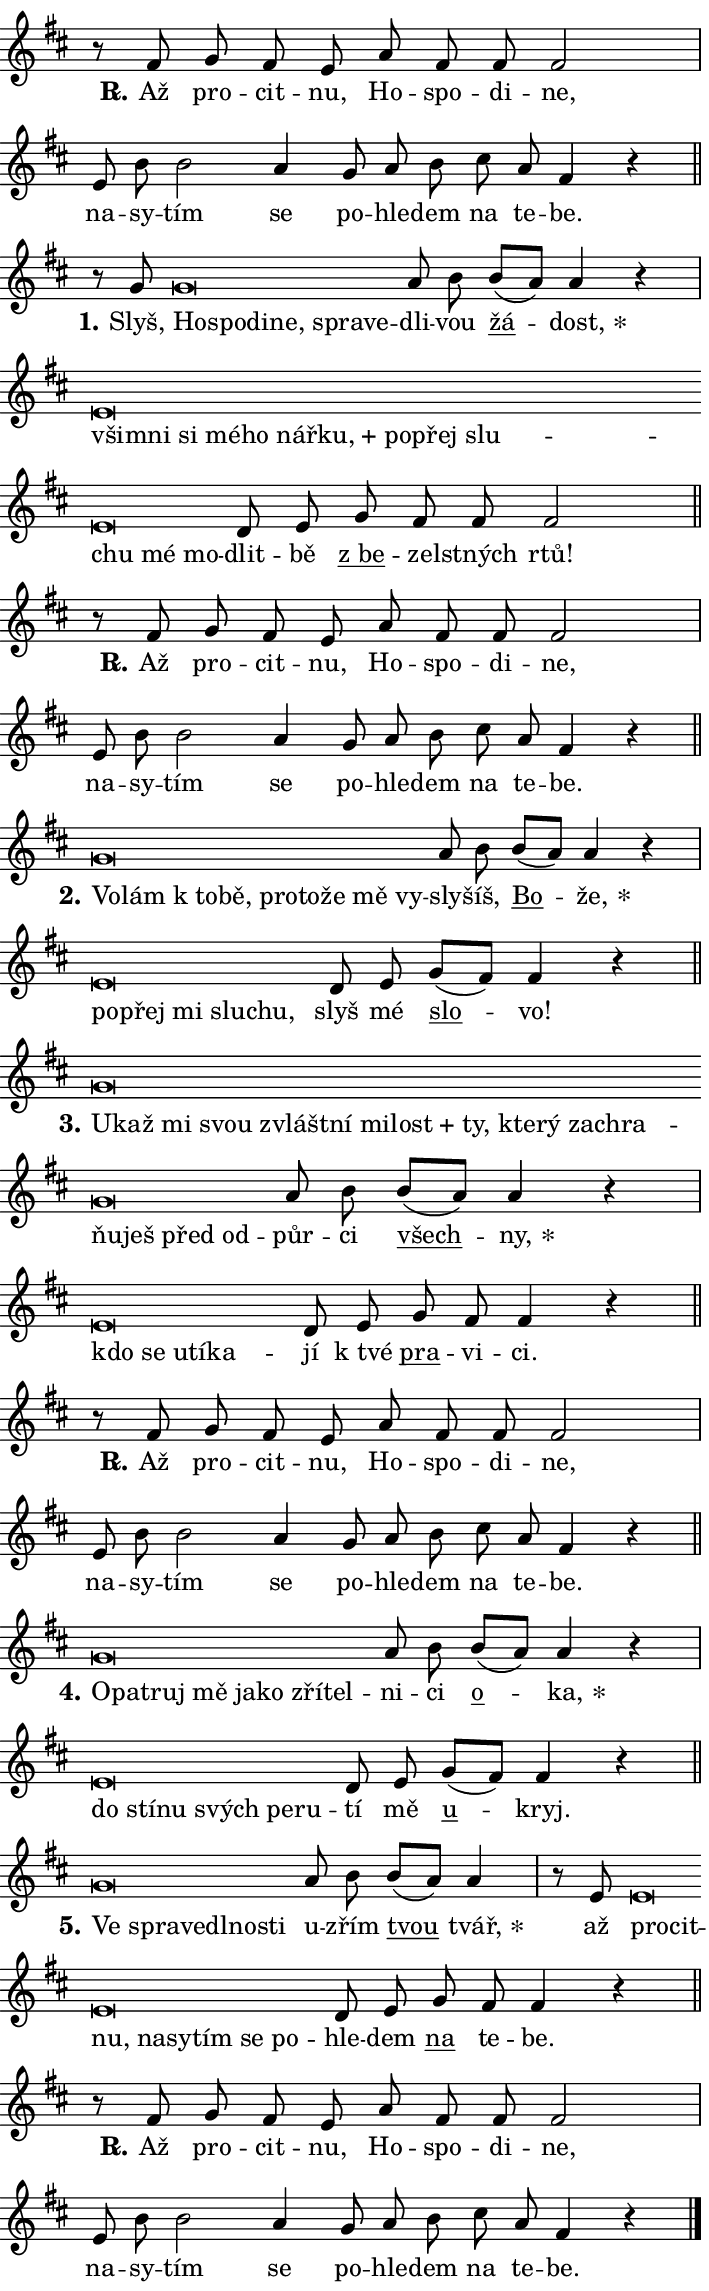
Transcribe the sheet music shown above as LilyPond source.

\version "2.24.0"
\header { tagline = "" }
\paper {
  indent = 0\cm
  top-margin = 0\cm
  right-margin = 0.13\cm % to fit lyric hyphens
  bottom-margin = 0\cm
  left-margin = 0\cm
  paper-width = 12\cm
  page-breaking = #ly:one-page-breaking
  system-system-spacing.basic-distance = #11
  score-system-spacing.basic-distance = #11
  ragged-last = ##f
}


%% Author: Thomas Morley
%% https://lists.gnu.org/archive/html/lilypond-user/2020-05/msg00002.html
#(define (line-position grob)
"Returns position of @var[grob} in current system:
   @code{'start}, if at first time-step
   @code{'end}, if at last time-step
   @code{'middle} otherwise
"
  (let* ((col (ly:item-get-column grob))
         (ln (ly:grob-object col 'left-neighbor))
         (rn (ly:grob-object col 'right-neighbor))
         (col-to-check-left (if (ly:grob? ln) ln col))
         (col-to-check-right (if (ly:grob? rn) rn col))
         (break-dir-left
           (and
             (ly:grob-property col-to-check-left 'non-musical #f)
             (ly:item-break-dir col-to-check-left)))
         (break-dir-right
           (and
             (ly:grob-property col-to-check-right 'non-musical #f)
             (ly:item-break-dir col-to-check-right))))
        (cond ((eqv? 1 break-dir-left) 'start)
              ((eqv? -1 break-dir-right) 'end)
              (else 'middle))))

#(define (tranparent-at-line-position vctor)
  (lambda (grob)
  "Relying on @code{line-position} select the relevant enry from @var{vctor}.
Used to determine transparency,"
    (case (line-position grob)
      ((end) (not (vector-ref vctor 0)))
      ((middle) (not (vector-ref vctor 1)))
      ((start) (not (vector-ref vctor 2))))))

noteHeadBreakVisibility =
#(define-music-function (break-visibility)(vector?)
"Makes @code{NoteHead}s transparent relying on @var{break-visibility}"
#{
  \override NoteHead.transparent =
    #(tranparent-at-line-position break-visibility)
#})

#(define delete-ledgers-for-transparent-note-heads
  (lambda (grob)
    "Reads whether a @code{NoteHead} is transparent.
If so this @code{NoteHead} is removed from @code{'note-heads} from
@var{grob}, which is supposed to be @code{LedgerLineSpanner}.
As a result ledgers are not printed for this @code{NoteHead}"
    (let* ((nhds-array (ly:grob-object grob 'note-heads))
           (nhds-list
             (if (ly:grob-array? nhds-array)
                 (ly:grob-array->list nhds-array)
                 '()))
           ;; Relies on the transparent-property being done before
           ;; Staff.LedgerLineSpanner.after-line-breaking is executed.
           ;; This is fragile ...
           (to-keep
             (remove
               (lambda (nhd)
                 (ly:grob-property nhd 'transparent #f))
               nhds-list)))
      ;; TODO find a better method to iterate over grob-arrays, similiar
      ;; to filter/remove etc for lists
      ;; For now rebuilt from scratch
      (set! (ly:grob-object grob 'note-heads)  '())
      (for-each
        (lambda (nhd)
          (ly:pointer-group-interface::add-grob grob 'note-heads nhd))
        to-keep))))

squashNotes = {
  \override NoteHead.X-extent = #'(-0.2 . 0.2)
  \override NoteHead.Y-extent = #'(-0.75 . 0)
  \override NoteHead.stencil =
    #(lambda (grob)
       (let ((pos (ly:grob-property grob 'staff-position)))
         (begin
           (if (< pos -7) (display "ERROR: Lower brevis then expected\n") (display ""))
           (if (<= pos -6) ly:text-interface::print ly:note-head::print))))
}
unSquashNotes = {
  \revert NoteHead.X-extent
  \revert NoteHead.Y-extent
  \revert NoteHead.stencil
}

hideNotes = \noteHeadBreakVisibility #begin-of-line-visible
unHideNotes = \noteHeadBreakVisibility #all-visible

% work-around for resetting accidentals
% https://lilypond.org/doc/v2.23/Documentation/notation/displaying-rhythms#unmetered-music
cadenzaMeasure = {
  \cadenzaOff
  \partial 1024 s1024
  \cadenzaOn
}

#(define-markup-command (accent layout props text) (markup?)
  "Underline accented syllable"
  (interpret-markup layout props
    #{\markup \override #'(offset . 4.3) \underline { #text }#}))

responsum = \markup \concat {
  "R" \hspace #-1.05 \path #0.1 #'((moveto 0 0.07) (lineto 0.9 0.8)) \hspace #0.05 "."
}

spaceSize = #0.6828661417322834 % exact space size for TeX Gyre Schola

\layout {
  \context {
    \Staff
    \remove "Time_signature_engraver"
    \override LedgerLineSpanner.after-line-breaking = #delete-ledgers-for-transparent-note-heads
  }
  \context {
    \Lyrics {
      \override LyricSpace.minimum-distance = \spaceSize
      \override LyricText.font-name = #"TeX Gyre Schola"
      \override LyricText.font-size = 1
      \override StanzaNumber.font-name = #"TeX Gyre Schola Bold"
      \override StanzaNumber.font-size = 1
    }
  }
  \context {
    \Score 
    \override NoteHead.text =
      #(lambda (grob) 
        (let ((pos (ly:grob-property grob 'staff-position)))
          #{\markup {
            \combine
              \halign #-0.55 \raise #(if (= pos -6) 0 0.5) \override #'(thickness . 2) \draw-line #'(3.2 . 0)
              \musicglyph "noteheads.sM1"
          }#}))
  }
}

% magnetic-lyrics.ily
%
%   written by
%     Jean Abou Samra <jean@abou-samra.fr>
%     Werner Lemberg <wl@gnu.org>
%
%   adapted by
%     Jiri Hon <jiri.hon@gmail.com>
%
% Version 2022-Apr-15

% https://www.mail-archive.com/lilypond-user@gnu.org/msg149350.html

#(define (Left_hyphen_pointer_engraver context)
   "Collect syllable-hyphen-syllable occurrences in lyrics and store
them in properties.  This engraver only looks to the left.  For
example, if the lyrics input is @code{foo -- bar}, it does the
following.

@itemize @bullet
@item
Set the @code{text} property of the @code{LyricHyphen} grob between
@q{foo} and @q{bar} to @code{foo}.

@item
Set the @code{left-hyphen} property of the @code{LyricText} grob with
text @q{foo} to the @code{LyricHyphen} grob between @q{foo} and
@q{bar}.
@end itemize

Use this auxiliary engraver in combination with the
@code{lyric-@/text::@/apply-@/magnetic-@/offset!} hook."
   (let ((hyphen #f)
         (text #f))
     (make-engraver
      (acknowledgers
       ((lyric-syllable-interface engraver grob source-engraver)
        (set! text grob)))
      (end-acknowledgers
       ((lyric-hyphen-interface engraver grob source-engraver)
        ;(when (not (grob::has-interface grob 'lyric-space-interface))
          (set! hyphen grob)));)
      ((stop-translation-timestep engraver)
       (when (and text hyphen)
         (ly:grob-set-object! text 'left-hyphen hyphen))
       (set! text #f)
       (set! hyphen #f)))))

#(define (lyric-text::apply-magnetic-offset! grob)
   "If the space between two syllables is less than the value in
property @code{LyricText@/.details@/.squash-threshold}, move the right
syllable to the left so that it gets concatenated with the left
syllable.

Use this function as a hook for
@code{LyricText@/.after-@/line-@/breaking} if the
@code{Left_@/hyphen_@/pointer_@/engraver} is active."
   (let ((hyphen (ly:grob-object grob 'left-hyphen #f)))
     (when hyphen
       (let ((left-text (ly:spanner-bound hyphen LEFT)))
         (when (grob::has-interface left-text 'lyric-syllable-interface)
           (let* ((common (ly:grob-common-refpoint grob left-text X))
                  (this-x-ext (ly:grob-extent grob common X))
                  (left-x-ext
                   (begin
                     ;; Trigger magnetism for left-text.
                     (ly:grob-property left-text 'after-line-breaking)
                     (ly:grob-extent left-text common X)))
                  ;; `delta` is the gap width between two syllables.
                  (delta (- (interval-start this-x-ext)
                            (interval-end left-x-ext)))
                  (details (ly:grob-property grob 'details))
                  (threshold (assoc-get 'squash-threshold details 0.2)))
             (when (< delta threshold)
               (let* (;; We have to manipulate the input text so that
                      ;; ligatures crossing syllable boundaries are not
                      ;; disabled.  For languages based on the Latin
                      ;; script this is essentially a beautification.
                      ;; However, for non-Western scripts it can be a
                      ;; necessity.
                      (lt (ly:grob-property left-text 'text))
                      (rt (ly:grob-property grob 'text))
                      (is-space (grob::has-interface hyphen 'lyric-space-interface))
                      (space (if is-space " " ""))
                      (extra-delta (if is-space spaceSize 0))
                      ;; Append new syllable.
                      (ltrt-space (if (and (string? lt) (string? rt))
                                (string-append lt space rt)
                                (make-concat-markup (list lt space rt))))
                      ;; Right-align `ltrt` to the right side.
                      (ltrt-space-markup (grob-interpret-markup
                               grob
                               (make-translate-markup
                                (cons (interval-length this-x-ext) 0)
                                (make-right-align-markup ltrt-space)))))
                 (begin
                   ;; Don't print `left-text`.
                   (ly:grob-set-property! left-text 'stencil #f)
                   ;; Set text and stencil (which holds all collected
                   ;; syllables so far) and shift it to the left.
                   (ly:grob-set-property! grob 'text ltrt-space)
                   (ly:grob-set-property! grob 'stencil ltrt-space-markup)
                   (ly:grob-translate-axis! grob (- (- delta extra-delta)) X))))))))))


#(define (lyric-hyphen::displace-bounds-first grob)
   ;; Make very sure this callback isn't triggered too early.
   (let ((left (ly:spanner-bound grob LEFT))
         (right (ly:spanner-bound grob RIGHT)))
     (ly:grob-property left 'after-line-breaking)
     (ly:grob-property right 'after-line-breaking)
     (ly:lyric-hyphen::print grob)))

squashThreshold = #0.4

\layout {
  \context {
    \Lyrics
    \consists #Left_hyphen_pointer_engraver
    \override LyricText.after-line-breaking =
      #lyric-text::apply-magnetic-offset!
    \override LyricHyphen.stencil = #lyric-hyphen::displace-bounds-first
    \override LyricText.details.squash-threshold = \squashThreshold
    \override LyricHyphen.minimum-distance = 0
    \override LyricHyphen.minimum-length = \squashThreshold
  }
}

squashText = \override LyricText.details.squash-threshold = 9999
unSquashText = \override LyricText.details.squash-threshold = \squashThreshold

leftText = \override LyricText.self-alignment-X = #LEFT
unLeftText = \revert LyricText.self-alignment-X

starOffset = #(lambda (grob) 
                (let ((x_offset (ly:self-alignment-interface::aligned-on-x-parent grob)))
                  (if (= x_offset 0) 0 (+ x_offset 1.2))))

star = #(define-music-function (syllable)(string?)
"Append star separator at the end of a syllable"
#{
  \once \override LyricText.X-offset = #starOffset
  \lyricmode { \markup {
    #syllable
    \override #'((font-name . "TeX Gyre Schola Bold")) \hspace #0.2 \lower #0.65 \larger "*"
  } }
#})

starAccent = #(define-music-function (syllable)(string?)
"Append star separator at the end of a syllable and make accent"
#{
  \once \override LyricText.X-offset = #starOffset
  \lyricmode { \markup {
    \accent #syllable
    \override #'((font-name . "TeX Gyre Schola Bold")) \hspace #0.2 \lower #0.65 \larger "*"
  } }
#})

breath = #(define-music-function (syllable)(string?)
"Append breathing indicator at the end of a syllable"
#{
  \lyricmode { \markup { #syllable "+" } }
#})

optionalBreath = #(define-music-function (syllable)(string?)
"Append optional breathing indicator at the end of a syllable"
#{
  \lyricmode { \markup { #syllable "(+)" } }
#})


\score {
    <<
        \new Voice = "melody" { \cadenzaOn \key d \major \relative { r8 fis' g fis e a fis fis fis2 \cadenzaMeasure \bar "|" e8 b' b2 a4 \bar "" g8 a b cis a fis4 r \cadenzaMeasure \bar "||" \break } }
        \new Lyrics \lyricsto "melody" { \lyricmode { \set stanza = \responsum
Až pro -- cit -- nu, Ho -- spo -- di -- ne, na -- sy -- tím se po -- hle -- dem na te -- be. } }
    >>
    \layout {}
}

\score {
    <<
        \new Voice = "melody" { \cadenzaOn \key d \major \relative { r8 g'8 \squashNotes g\breve*1/16 \hideNotes \breve*1/16 \bar "" \breve*1/16 \bar "" \breve*1/16 \bar "" \breve*1/16 \breve*1/16 \bar "" \unHideNotes \unSquashNotes a8 b \bar "" b[( a)] a4 r \cadenzaMeasure \bar "|" \squashNotes e\breve*1/16 \hideNotes \breve*1/16 \bar "" \breve*1/16 \bar "" \breve*1/16 \bar "" \breve*1/16 \bar "" \breve*1/16 \bar "" \breve*1/16 \bar "" \breve*1/16 \bar "" \breve*1/16 \bar "" \breve*1/16 \bar "" \breve*1/16 \bar "" \breve*1/16 \breve*1/16 \bar "" \unHideNotes \unSquashNotes d8 e \bar "" g fis fis fis2 \cadenzaMeasure \bar "||" \break } }
        \new Lyrics \lyricsto "melody" { \lyricmode { \set stanza = "1."
Slyš, \leftText Ho -- \squashText spo -- di -- ne, spra -- ve -- \unLeftText \unSquashText dli -- vou \markup \accent žá -- \star dost, \leftText všim -- \squashText ni si mé -- ho nář -- \breath "ku," po -- přej slu -- chu mé mo -- \unLeftText \unSquashText dlit -- bě \markup \accent "z be" -- ze -- lstných rtů! } }
    >>
    \layout {}
}

\score {
    <<
        \new Voice = "melody" { \cadenzaOn \key d \major \relative { r8 fis' g fis e a fis fis fis2 \cadenzaMeasure \bar "|" e8 b' b2 a4 \bar "" g8 a b cis a fis4 r \cadenzaMeasure \bar "||" \break } }
        \new Lyrics \lyricsto "melody" { \lyricmode { \set stanza = \responsum
Až pro -- cit -- nu, Ho -- spo -- di -- ne, na -- sy -- tím se po -- hle -- dem na te -- be. } }
    >>
    \layout {}
}

\score {
    <<
        \new Voice = "melody" { \cadenzaOn \key d \major \relative { \squashNotes g'\breve*1/16 \hideNotes \breve*1/16 \bar "" \breve*1/16 \bar "" \breve*1/16 \bar "" \breve*1/16 \bar "" \breve*1/16 \bar "" \breve*1/16 \bar "" \breve*1/16 \breve*1/16 \bar "" \unHideNotes \unSquashNotes a8 b \bar "" b[( a)] a4 r \cadenzaMeasure \bar "|" \squashNotes e\breve*1/16 \hideNotes \breve*1/16 \bar "" \breve*1/16 \bar "" \breve*1/16 \breve*1/16 \bar "" \unHideNotes \unSquashNotes d8 e \bar "" g[( fis)] fis4 r \cadenzaMeasure \bar "||" \break } }
        \new Lyrics \lyricsto "melody" { \lyricmode { \set stanza = "2."
\leftText Vo -- \squashText lám "k to" -- bě, pro -- to -- že mě vy -- \unLeftText \unSquashText sly -- šíš, \markup \accent Bo -- \star že, \leftText po -- \squashText přej mi slu -- chu, \unLeftText \unSquashText slyš mé \markup \accent slo -- vo! } }
    >>
    \layout {}
}

\score {
    <<
        \new Voice = "melody" { \cadenzaOn \key d \major \relative { \squashNotes g'\breve*1/16 \hideNotes \breve*1/16 \bar "" \breve*1/16 \bar "" \breve*1/16 \bar "" \breve*1/16 \bar "" \breve*1/16 \bar "" \breve*1/16 \bar "" \breve*1/16 \bar "" \breve*1/16 \bar "" \breve*1/16 \bar "" \breve*1/16 \bar "" \breve*1/16 \bar "" \breve*1/16 \bar "" \breve*1/16 \bar "" \breve*1/16 \bar "" \breve*1/16 \breve*1/16 \bar "" \unHideNotes \unSquashNotes a8 b \bar "" b[( a)] a4 r \cadenzaMeasure \bar "|" \squashNotes e\breve*1/16 \hideNotes \breve*1/16 \bar "" \breve*1/16 \bar "" \breve*1/16 \breve*1/16 \bar "" \unHideNotes \unSquashNotes d8 e \bar "" g fis fis4 r \cadenzaMeasure \bar "||" \break } }
        \new Lyrics \lyricsto "melody" { \lyricmode { \set stanza = "3."
\leftText U -- \squashText kaž mi svou zvlášt -- ní mi -- \breath "lost" ty, kte -- rý za -- chra -- ňu -- ješ před od -- \unLeftText \unSquashText půr -- ci \markup \accent všech -- \star ny, \leftText kdo \squashText se u -- tí -- ka -- \unLeftText \unSquashText jí "k tvé" \markup \accent pra -- vi -- ci. } }
    >>
    \layout {}
}

\score {
    <<
        \new Voice = "melody" { \cadenzaOn \key d \major \relative { r8 fis' g fis e a fis fis fis2 \cadenzaMeasure \bar "|" e8 b' b2 a4 \bar "" g8 a b cis a fis4 r \cadenzaMeasure \bar "||" \break } }
        \new Lyrics \lyricsto "melody" { \lyricmode { \set stanza = \responsum
Až pro -- cit -- nu, Ho -- spo -- di -- ne, na -- sy -- tím se po -- hle -- dem na te -- be. } }
    >>
    \layout {}
}

\score {
    <<
        \new Voice = "melody" { \cadenzaOn \key d \major \relative { \squashNotes g'\breve*1/16 \hideNotes \breve*1/16 \bar "" \breve*1/16 \bar "" \breve*1/16 \bar "" \breve*1/16 \bar "" \breve*1/16 \bar "" \breve*1/16 \breve*1/16 \bar "" \unHideNotes \unSquashNotes a8 b \bar "" b[( a)] a4 r \cadenzaMeasure \bar "|" \squashNotes e\breve*1/16 \hideNotes \breve*1/16 \bar "" \breve*1/16 \bar "" \breve*1/16 \bar "" \breve*1/16 \breve*1/16 \bar "" \unHideNotes \unSquashNotes d8 e \bar "" g[( fis)] fis4 r \cadenzaMeasure \bar "||" \break } }
        \new Lyrics \lyricsto "melody" { \lyricmode { \set stanza = "4."
\leftText O -- \squashText pa -- truj mě ja -- ko zří -- tel -- \unLeftText \unSquashText ni -- ci \markup \accent o -- \star ka, \leftText do \squashText stí -- nu svých pe -- ru -- \unLeftText \unSquashText tí mě \markup \accent u -- kryj. } }
    >>
    \layout {}
}

\score {
    <<
        \new Voice = "melody" { \cadenzaOn \key d \major \relative { \squashNotes g'\breve*1/16 \hideNotes \breve*1/16 \bar "" \breve*1/16 \bar "" \breve*1/16 \bar "" \breve*1/16 \breve*1/16 \bar "" \unHideNotes \unSquashNotes a8 b \bar "" b[( a)] a4 \cadenzaMeasure \bar "|" r8 e8 \squashNotes e\breve*1/16 \hideNotes \breve*1/16 \bar "" \breve*1/16 \bar "" \breve*1/16 \bar "" \breve*1/16 \bar "" \breve*1/16 \bar "" \breve*1/16 \breve*1/16 \bar "" \unHideNotes \unSquashNotes d8 e \bar "" g fis fis4 r \cadenzaMeasure \bar "||" \break } }
        \new Lyrics \lyricsto "melody" { \lyricmode { \set stanza = "5."
\leftText Ve \squashText spra -- ve -- dl -- no -- sti \unLeftText \unSquashText u -- zřím \markup \accent tvou \star tvář, až \leftText pro -- \squashText cit -- nu, na -- sy -- tím se po -- \unLeftText \unSquashText hle -- dem \markup \accent na te -- be. } }
    >>
    \layout {}
}

\score {
    <<
        \new Voice = "melody" { \cadenzaOn \key d \major \relative { r8 fis' g fis e a fis fis fis2 \cadenzaMeasure \bar "|" e8 b' b2 a4 \bar "" g8 a b cis a fis4 r \cadenzaMeasure \bar "||" \break } \bar "|." }
        \new Lyrics \lyricsto "melody" { \lyricmode { \set stanza = \responsum
Až pro -- cit -- nu, Ho -- spo -- di -- ne, na -- sy -- tím se po -- hle -- dem na te -- be. } }
    >>
    \layout {}
}
